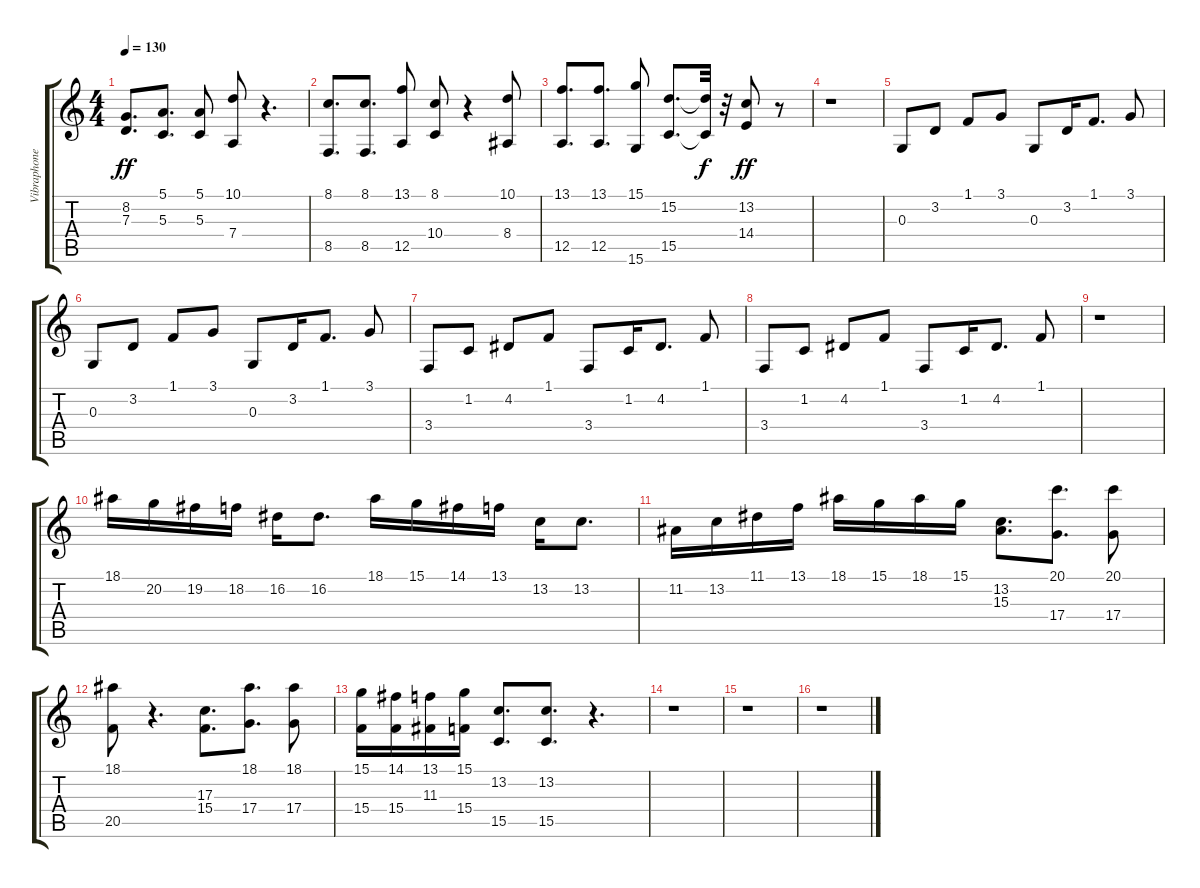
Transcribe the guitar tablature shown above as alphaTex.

\track ("Vibraphone" "Vibraphone") {instrument kalimba}
\staff {score tabs}
\tuning (E4 B3 G3 D3 A2 E2) {hide}
\ts (4 4)
\tempo 130
\clef g2
\ks c
(8.2 7.3).8{d dy ff} (5.1 5.3).8{d} (5.1 5.3).8 (10.1 7.4).8 r.4{d} |
(8.1 8.5).8{d} (8.1 8.5).8{d} (13.1 12.5).8 (8.1 10.4).8 r.4 (10.1 8.4).8 |
(13.1 12.5).8{d} (13.1 12.5).8{d} (15.1 15.6).8 (15.2 15.5).8{d} (15.2{t} 15.5{t}).32{dy f} r.32 (13.2 14.4).8{dy ff} r.8 |
r.1 |
0.3.8 3.2.8 1.1.8 3.1.8 0.3.8 3.2.16 1.1.8{d} 3.1.8 |
0.3.8 3.2.8 1.1.8 3.1.8 0.3.8 3.2.16 1.1.8{d} 3.1.8 |
3.4.8 1.2.8 4.2.8 1.1.8 3.4.8 1.2.16 4.2.8{d} 1.1.8 |
3.4.8 1.2.8 4.2.8 1.1.8 3.4.8 1.2.16 4.2.8{d} 1.1.8 |
r.1 |
18.1.16 20.2.16 19.2.16 18.2.16 16.2.16 16.2.8{d} 18.1.16 15.1.16 14.1.16 13.1.16 13.2.16 13.2.8{d} |
11.2.16 13.2.16 11.1.16 13.1.16 18.1.16 15.1.16 18.1.16 15.1.16 (13.2 15.3).8{d} (20.1 17.4).8{d} (20.1 17.4).8 |
(18.1 20.5).8 r.4{d} (17.3 15.4).8{d} (18.1 17.4).8{d} (18.1 17.4).8 |
(15.1 15.4).16 (14.1 15.4).16 (13.1 11.3).16 (15.1 15.4).16 (13.2 15.5).8{d} (13.2 15.5).8{d} r.4{d} |
r.1 |
r.1 |
r.1
